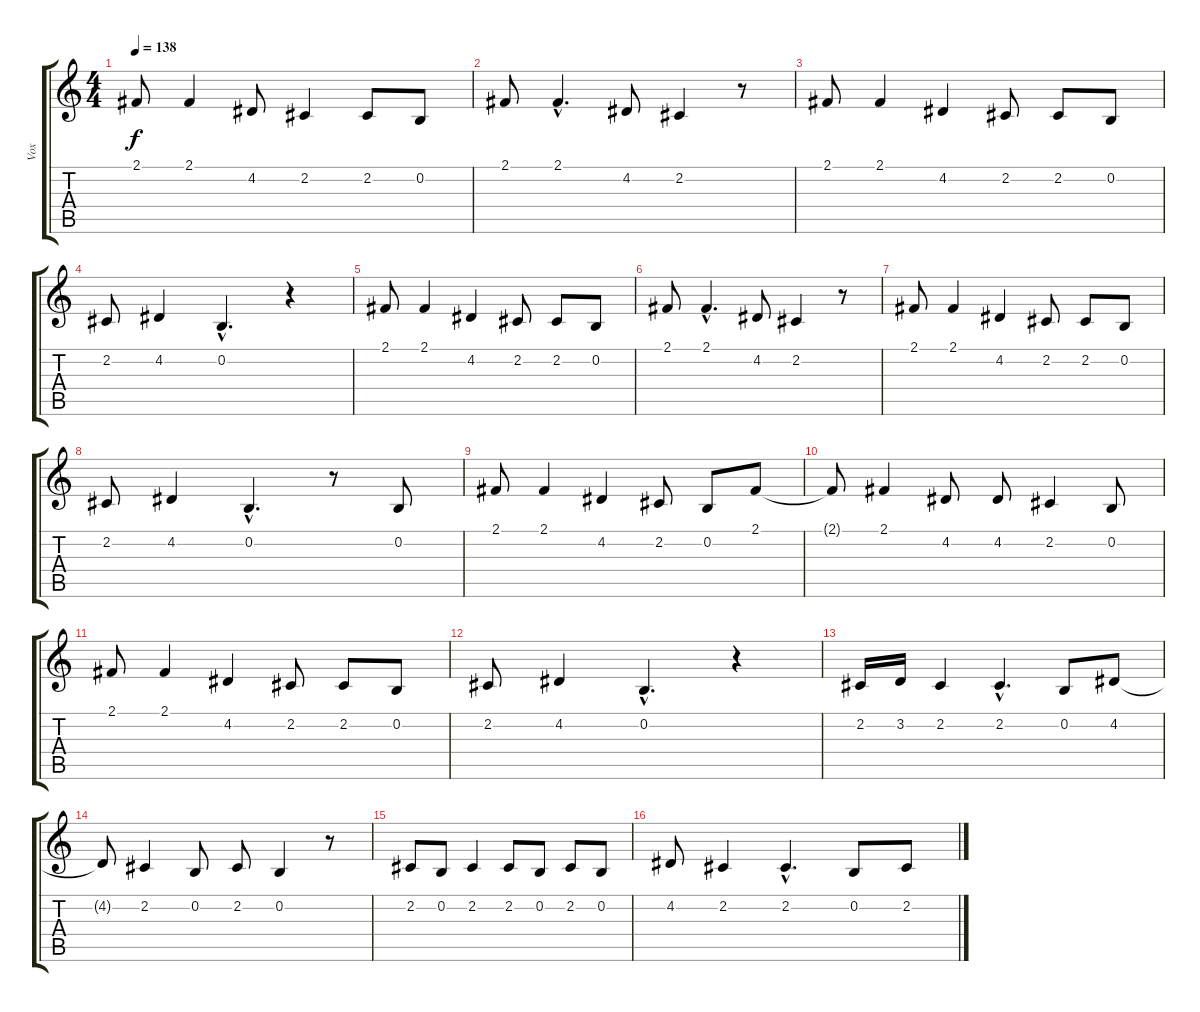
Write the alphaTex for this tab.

\track ("Vox" "Vox") {instrument drawbarorgan}
\staff {score tabs}
\tuning (E4 B3 G3 D3 A2 E2) {hide}
\ts (4 4)
\tempo 138
\clef g2
\ks c
2.1.8{dy f} 2.1.4 4.2.8 2.2.4 2.2.8 0.2.8 |
2.1.8 2.1{hac}.4{d} 4.2.8 2.2.4 r.8 |
2.1.8 2.1.4 4.2.4 2.2.8 2.2.8 0.2.8 |
2.2.8 4.2.4 0.2{hac}.4{d} r.4 |
2.1.8 2.1.4 4.2.4 2.2.8 2.2.8 0.2.8 |
2.1.8 2.1{hac}.4{d} 4.2.8 2.2.4 r.8 |
2.1.8 2.1.4 4.2.4 2.2.8 2.2.8 0.2.8 |
2.2.8 4.2.4 0.2{hac}.4{d} r.8 0.2.8 |
2.1.8 2.1.4 4.2.4 2.2.8 0.2.8 2.1.8 |
2.1{t}.8 2.1.4 4.2.8 4.2.8 2.2.4 0.2.8 |
2.1.8 2.1.4 4.2.4 2.2.8 2.2.8 0.2.8 |
2.2.8 4.2.4 0.2{hac}.4{d} r.4 |
2.2.16 3.2.16 2.2.4 2.2{hac}.4{d} 0.2.8 4.2.8 |
4.2{t}.8 2.2.4 0.2.8 2.2.8 0.2.4 r.8 |
2.2.8 0.2.8 2.2.4 2.2.8 0.2.8 2.2.8 0.2.8 |
4.2.8 2.2.4 2.2{hac}.4{d} 0.2.8 2.2.8
